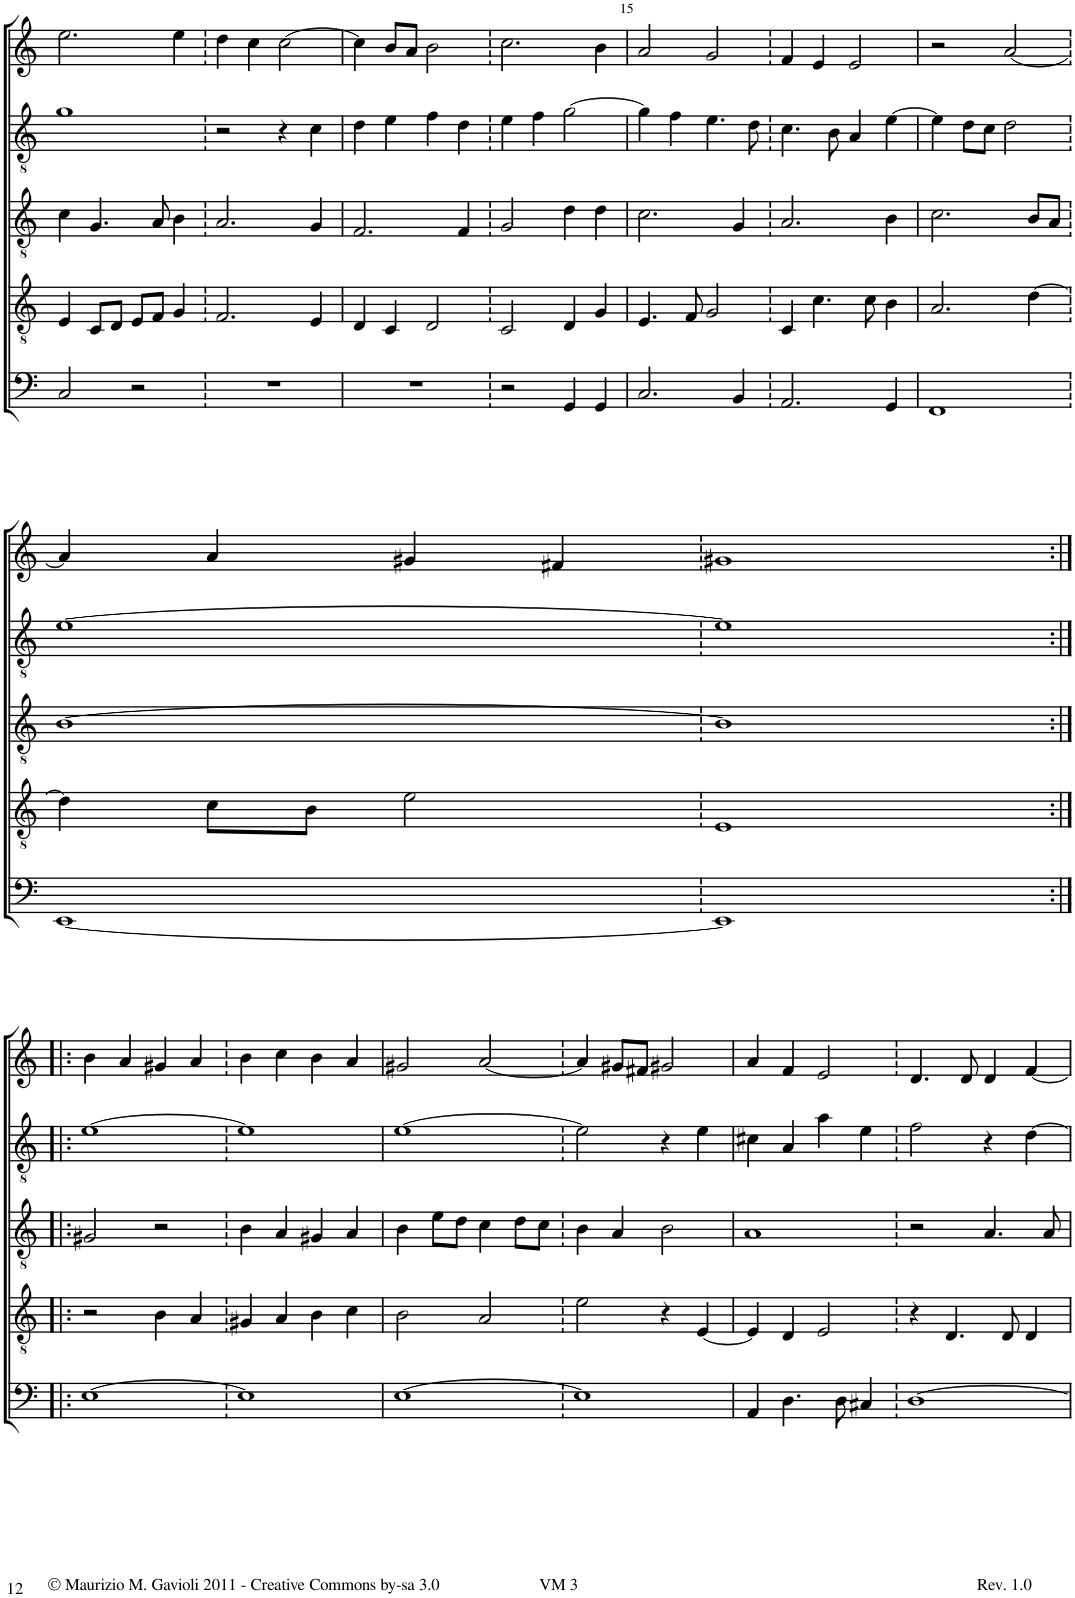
**kern	**kern	**kern	**kern	**kern
*part5	*part4	*part3	*part2	*part1
*staff5	*staff4	*staff3	*staff2	*staff1
*I"Bassus	*I"Quintus	*I"Tenor	*I"Altus	*I"Cantus
!!LO:PB:g=z
*clefF4	*clefGv2	*clefGv2	*clefGv2	*clefG2
*k[]	*k[]	*k[]	*k[]	*k[]
*M2/2	*M2/2	*M2/2	*M2/2	*M2/2
=13	=13	=13	=13	=13
2C/	4E/	4c\	1g	2.ee\
.	8C/L	4.G/	.	.
.	8D/J	.	.	.
2r	8E/L	.	.	.
.	8F/J	8A/	.	.
.	4G/	4B\	.	4ee\
=13X37	=13X37	=13X37	=13X37	=13X37
1r	2.F/	2.A/	2r	4dd\
.	.	.	.	4cc\
.	.	.	4r	[2cc\
.	4E/	4G/	4c\	.
=14	=14	=14	=14	=14
1r	4D/	2.F/	4d\	4cc\]
.	4C/	.	4e\	8b/L
.	.	.	.	8a/J
.	2D/	.	4f\	2b\
.	.	4F/	4d\	.
=14X38	=14X38	=14X38	=14X38	=14X38
2r	2C/	2G/	4e\	2.cc\
.	.	.	4f\	.
4GG/	4D/	4d\	[2g\	.
4GG/	4G/	4d\	.	4b\
=15	=15	=15	=15	=15
2.C/	4.E/	2.c\	4g\]	2a/
.	.	.	4f\	.
.	8F/	.	.	.
.	2G/	.	4.e\	2g/
4BB/	.	4G/	.	.
.	.	.	8d\	.
=15X39	=15X39	=15X39	=15X39	=15X39
2.AA/	4C/	2.A/	4.c\	4f/
.	4.c\	.	.	4e/
.	.	.	8B\	.
.	.	.	4A/	2e/
.	8c\	.	.	.
4GG/	4B\	4B\	[4e\	.
=16	=16	=16	=16	=16
1FF	2.A/	2.c\	4e\]	2r
.	.	.	8d\L	.
.	.	.	8c\J	.
.	.	.	2d\	[2a/
.	[4d\	8B/L	.	.
.	.	8A/J	.	.
!!LO:LB:g=z
=16X40	=16X40	=16X40	=16X40	=16X40
[1EE	4d\]	[1B	[1e	4a/]
.	8c\L	.	.	4a/
.	8B\J	.	.	.
.	2e\	.	.	4g#X/
.	.	.	.	4f#X/
=16X41	=16X41	=16X41	=16X41	=16X41
1EE]	1E	1B]	1e]	1g#X
!!LO:LB:g=z
=17:|!|:	=17:|!|:	=17:|!|:	=17:|!|:	=17:|!|:
[1E	2r	2G#X/	[1e	4b\
.	.	.	.	4a/
.	4B\	2r	.	4g#X/
.	4A/	.	.	4a/
=17X42	=17X42	=17X42	=17X42	=17X42
1E]	4G#X/	4B\	1e]	4b\
.	4A/	4A/	.	4cc\
.	4B\	4G#X/	.	4b\
.	4c\	4A/	.	4a/
=18	=18	=18	=18	=18
[1E	2B\	4B\	[1e	2g#X/
.	.	8e\L	.	.
.	.	8d\J	.	.
.	2A/	4c\	.	[2a/
.	.	8d\L	.	.
.	.	8c\J	.	.
=18X43	=18X43	=18X43	=18X43	=18X43
1E]	2e\	4B\	2e\]	4a/]
.	.	4A/	.	8g#X/L
.	.	.	.	8f#X/J
.	4r	2B\	4r	2g#X/
.	[4E/	.	4e\	.
=19	=19	=19	=19	=19
4AA/	4E/]	1A	4c#X\	4a/
4.D\	4D/	.	4A/	4f/
.	2E/	.	4a\	2e/
8D\	.	.	.	.
4C#X/	.	.	4e\	.
=19X44	=19X44	=19X44	=19X44	=19X44
[1D	4r	2r	2f\	4.d/
.	4.D/	.	.	.
.	.	.	.	8d/
.	.	4.A/	4r	4d/
.	8D/	.	.	.
.	4D/	.	[4d\	[4f/
.	.	8A/	.	.
=	=	=	=	=
*-	*-	*-	*-	*-
